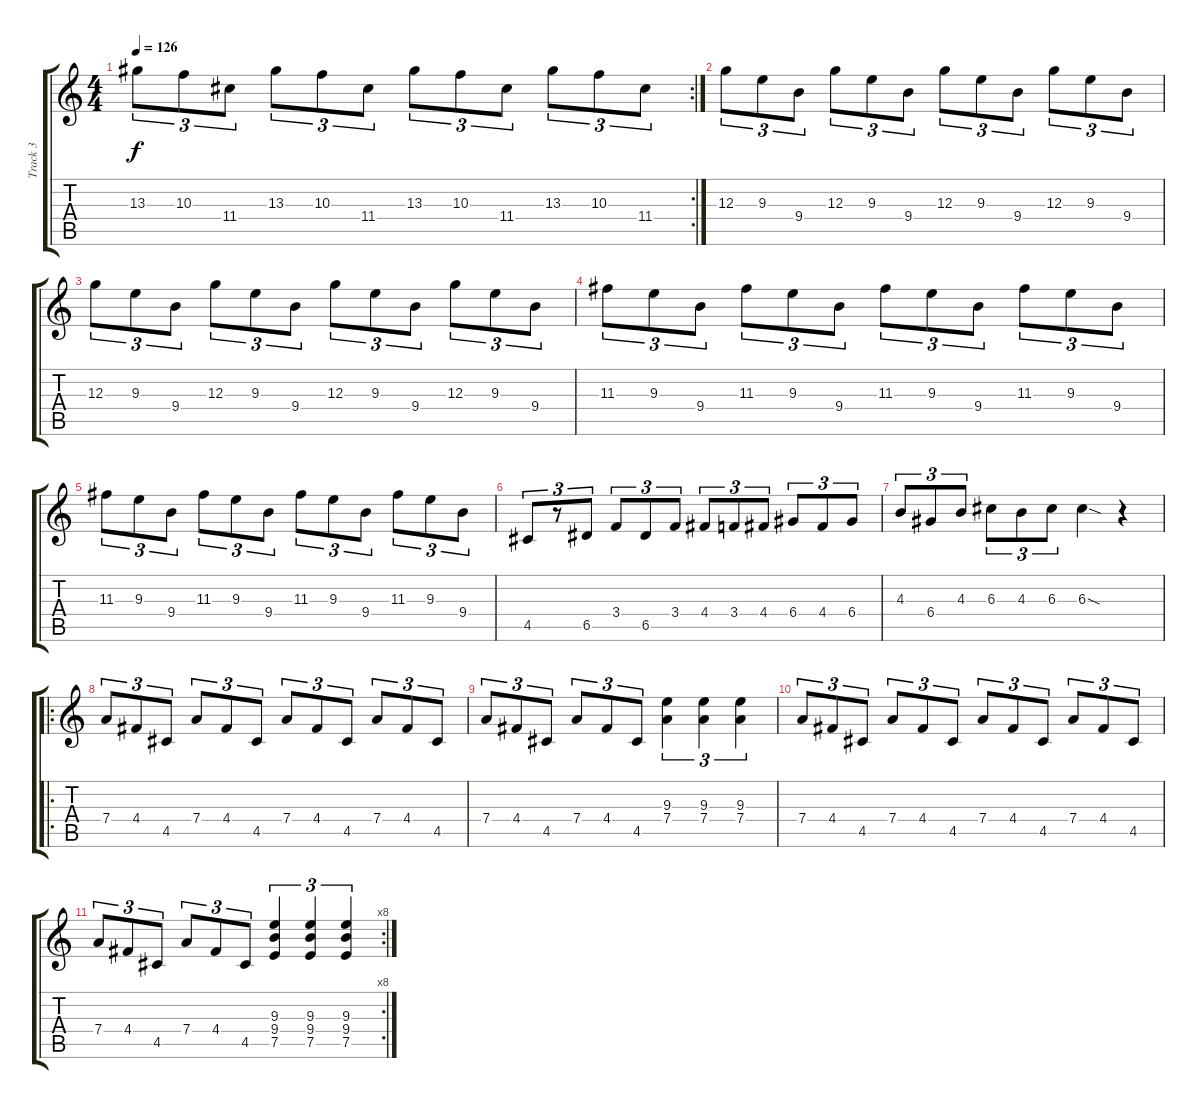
\track ("Track 3" "Track 3") {instrument distortionguitar}
\staff {score tabs}
\tuning (E4 B3 G3 D3 A2 E2) {hide}
\rc 2
\ts (4 4)
\tempo 126
\clef g2
\ks c
13.3.8{tu (3 2) dy f} 10.3.8{tu (3 2)} 11.4.8{tu (3 2)} 13.3.8{tu (3 2)} 10.3.8{tu (3 2)} 11.4.8{tu (3 2)} 13.3.8{tu (3 2)} 10.3.8{tu (3 2)} 11.4.8{tu (3 2)} 13.3.8{tu (3 2)} 10.3.8{tu (3 2)} 11.4.8{tu (3 2)} |
12.3.8{tu (3 2)} 9.3.8{tu (3 2)} 9.4.8{tu (3 2)} 12.3.8{tu (3 2)} 9.3.8{tu (3 2)} 9.4.8{tu (3 2)} 12.3.8{tu (3 2)} 9.3.8{tu (3 2)} 9.4.8{tu (3 2)} 12.3.8{tu (3 2)} 9.3.8{tu (3 2)} 9.4.8{tu (3 2)} |
12.3.8{tu (3 2)} 9.3.8{tu (3 2)} 9.4.8{tu (3 2)} 12.3.8{tu (3 2)} 9.3.8{tu (3 2)} 9.4.8{tu (3 2)} 12.3.8{tu (3 2)} 9.3.8{tu (3 2)} 9.4.8{tu (3 2)} 12.3.8{tu (3 2)} 9.3.8{tu (3 2)} 9.4.8{tu (3 2)} |
11.3.8{tu (3 2)} 9.3.8{tu (3 2)} 9.4.8{tu (3 2)} 11.3.8{tu (3 2)} 9.3.8{tu (3 2)} 9.4.8{tu (3 2)} 11.3.8{tu (3 2)} 9.3.8{tu (3 2)} 9.4.8{tu (3 2)} 11.3.8{tu (3 2)} 9.3.8{tu (3 2)} 9.4.8{tu (3 2)} |
11.3.8{tu (3 2)} 9.3.8{tu (3 2)} 9.4.8{tu (3 2)} 11.3.8{tu (3 2)} 9.3.8{tu (3 2)} 9.4.8{tu (3 2)} 11.3.8{tu (3 2)} 9.3.8{tu (3 2)} 9.4.8{tu (3 2)} 11.3.8{tu (3 2)} 9.3.8{tu (3 2)} 9.4.8{tu (3 2)} |
4.5.8{tu (3 2)} r.8{tu (3 2)} 6.5.8{tu (3 2)} 3.4.8{tu (3 2)} 6.5.8{tu (3 2)} 3.4.8{tu (3 2)} 4.4.8{tu (3 2)} 3.4.8{tu (3 2)} 4.4.8{tu (3 2)} 6.4.8{tu (3 2)} 4.4.8{tu (3 2)} 6.4.8{tu (3 2)} |
4.3.8{tu (3 2)} 6.4.8{tu (3 2)} 4.3.8{tu (3 2)} 6.3.8{tu (3 2)} 4.3.8{tu (3 2)} 6.3.8{tu (3 2)} 6.3{sod}.4 r.4 |
\ro
7.4.8{tu (3 2)} 4.4.8{tu (3 2)} 4.5.8{tu (3 2)} 7.4.8{tu (3 2)} 4.4.8{tu (3 2)} 4.5.8{tu (3 2)} 7.4.8{tu (3 2)} 4.4.8{tu (3 2)} 4.5.8{tu (3 2)} 7.4.8{tu (3 2)} 4.4.8{tu (3 2)} 4.5.8{tu (3 2)} |
7.4.8{tu (3 2)} 4.4.8{tu (3 2)} 4.5.8{tu (3 2)} 7.4.8{tu (3 2)} 4.4.8{tu (3 2)} 4.5.8{tu (3 2)} (9.3 7.4).4{tu (3 2)} (9.3 7.4).4{tu (3 2)} (9.3 7.4).4{tu (3 2)} |
7.4.8{tu (3 2)} 4.4.8{tu (3 2)} 4.5.8{tu (3 2)} 7.4.8{tu (3 2)} 4.4.8{tu (3 2)} 4.5.8{tu (3 2)} 7.4.8{tu (3 2)} 4.4.8{tu (3 2)} 4.5.8{tu (3 2)} 7.4.8{tu (3 2)} 4.4.8{tu (3 2)} 4.5.8{tu (3 2)} |
\rc 8
7.4.8{tu (3 2)} 4.4.8{tu (3 2)} 4.5.8{tu (3 2)} 7.4.8{tu (3 2)} 4.4.8{tu (3 2)} 4.5.8{tu (3 2)} (9.3 9.4 7.5).4{tu (3 2)} (9.3 9.4 7.5).4{tu (3 2)} (9.3 9.4 7.5).4{tu (3 2)}
